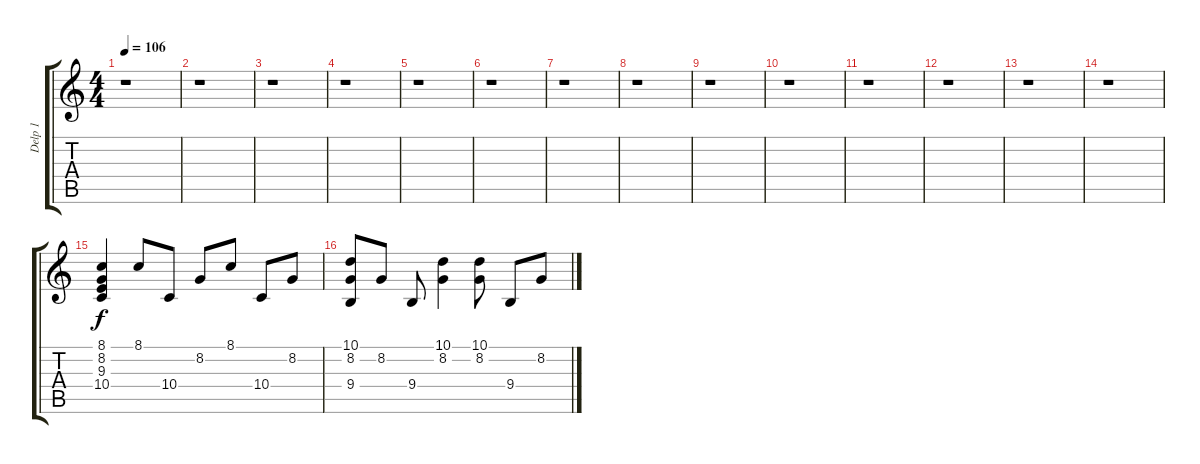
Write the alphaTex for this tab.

\track ("Delp 1" "Delp 1") {instrument acousticgrandpiano}
\staff {score tabs}
\tuning (E4 B3 G3 D3 A2 E2) {hide}
\ts (4 4)
\tempo 106
\clef g2
\ks c
r.1{dy f} |
r.1 |
r.1 |
r.1 |
r.1 |
r.1 |
r.1 |
r.1 |
r.1 |
r.1 |
r.1 |
r.1 |
r.1 |
r.1 |
(8.1 8.2 9.3 10.4).4 8.1.8 10.4.8 8.2.8 8.1.8 10.4.8 8.2.8 |
(10.1 8.2 9.4).8 8.2.8 9.4.8 (10.1 8.2).4 (10.1 8.2).8 9.4.8 8.2.8
